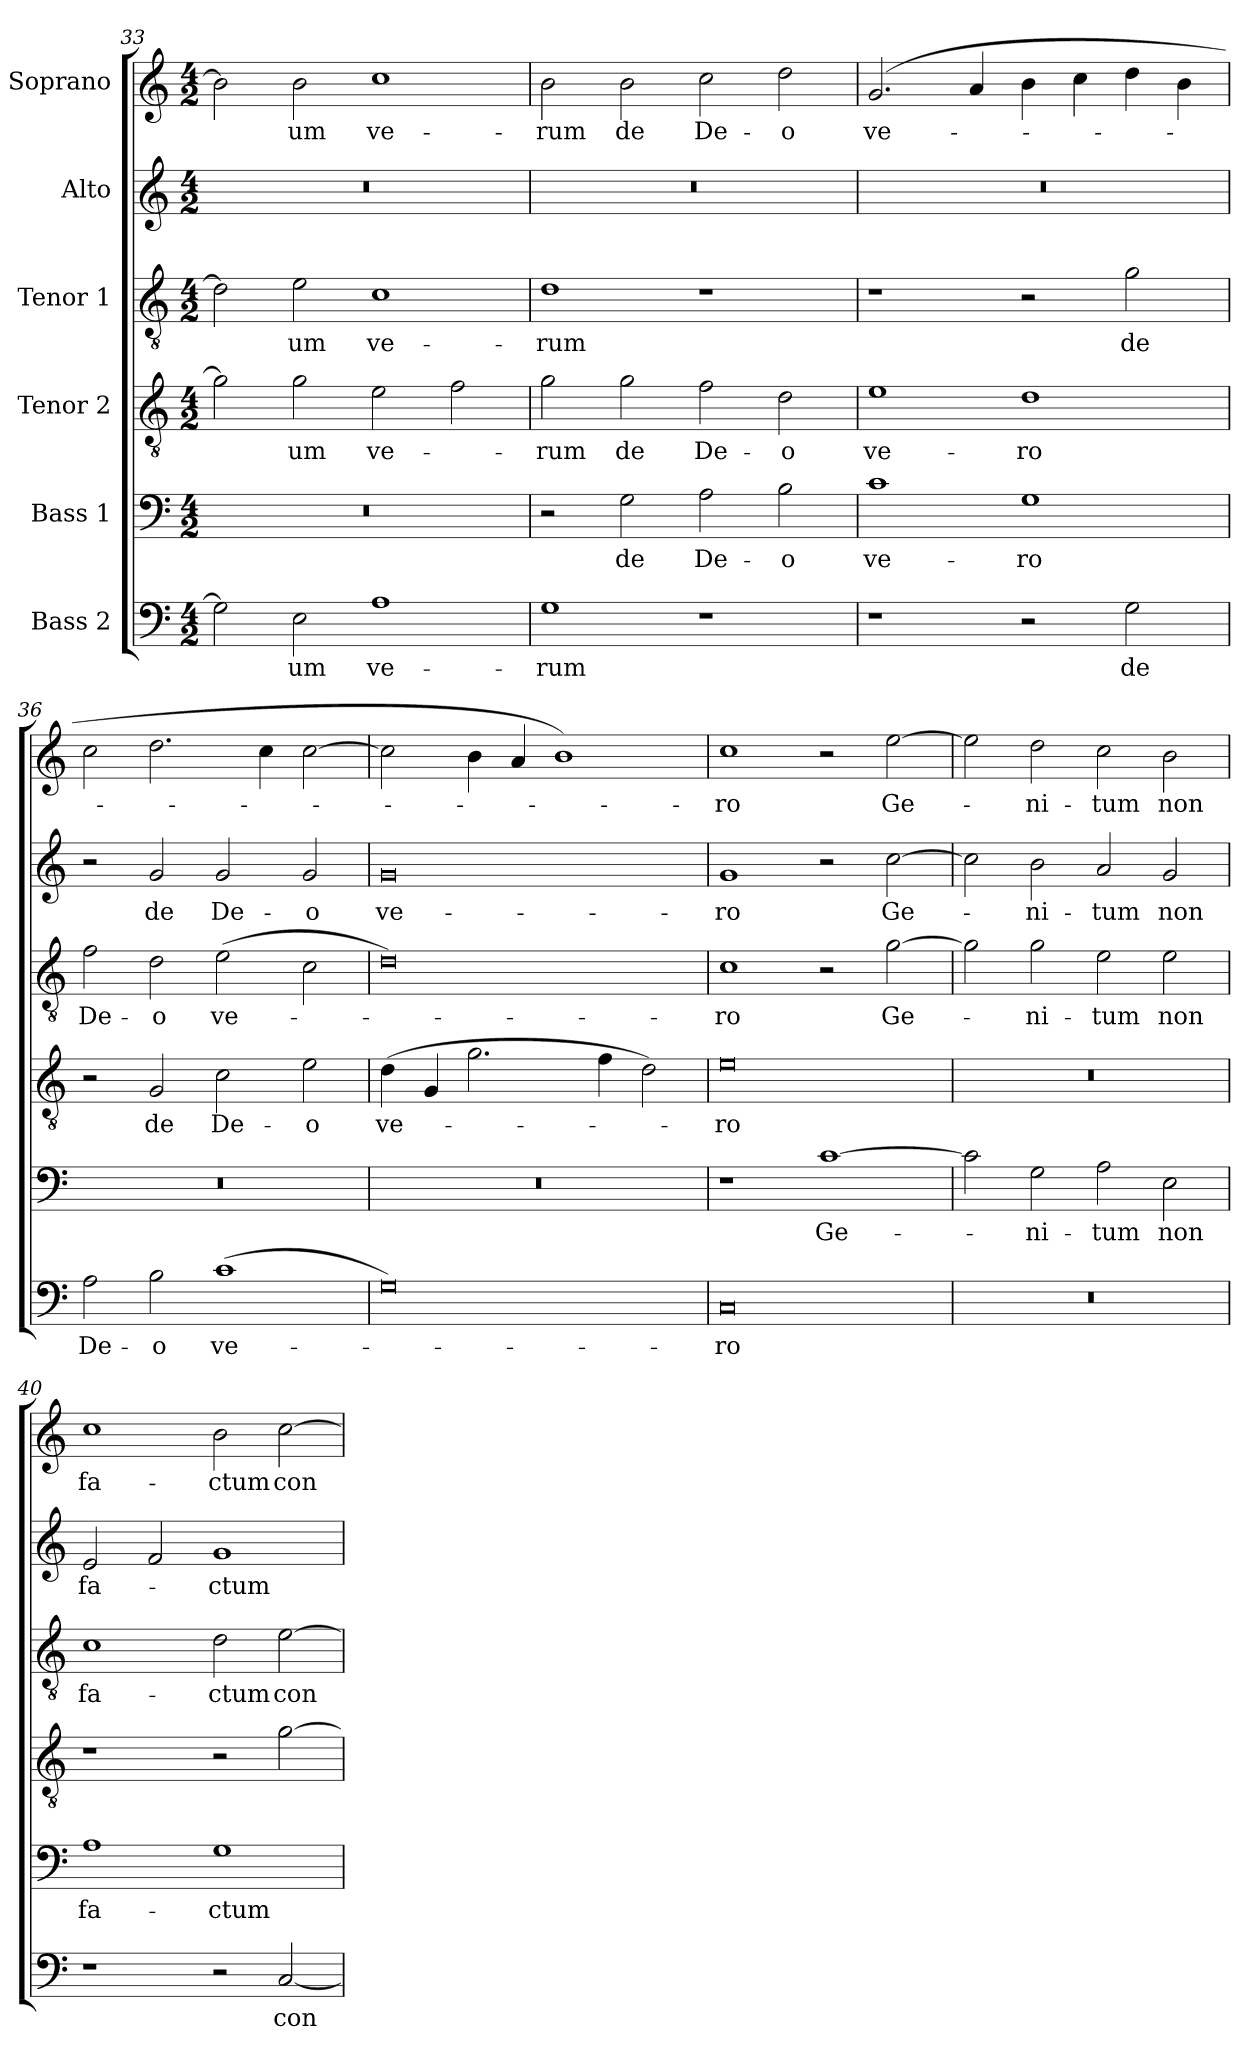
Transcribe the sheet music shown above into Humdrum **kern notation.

**kern	**text	**kern	**text	**kern	**text	**kern	**text	**kern	**text	**kern	**text
*part6	*part6	*part5	*part5	*part4	*part4	*part3	*part3	*part2	*part2	*part1	*part1
*staff6	*staff6	*staff5	*staff5	*staff4	*staff4	*staff3	*staff3	*staff2	*staff2	*staff1	*staff1
*I"Bass 2	*	*I"Bass 1	*	*I"Tenor 2	*	*I"Tenor 1	*	*I"Alto	*	*I"Soprano	*
*clefF4	*	*clefF4	*	*clefGv2	*	*clefGv2	*	*clefG2	*	*clefG2	*
*k[]	*	*k[]	*	*k[]	*	*k[]	*	*k[]	*	*k[]	*
*C:	*	*C:	*	*C:	*	*C:	*	*C:	*	*C:	*
*M4/2	*	*M4/2	*	*M4/2	*	*M4/2	*	*M4/2	*	*M4/2	*
=33	=33	=33	=33	=33	=33	=33	=33	=33	=33	=33	=33
2G\]	.	0r	.	2g\]	.	2d\]	.	0r	.	2b\]	.
2E\	-um	.	.	2g\	-um	2e\	-um	.	.	2b\	-um
1A	ve-	.	.	2e\	ve-	1c	ve-	.	.	1cc	ve-
.	.	.	.	2f\	.	.	.	.	.	.	.
=34	=34	=34	=34	=34	=34	=34	=34	=34	=34	=34	=34
1G	-rum	2r	.	2g\	-rum	1d	-rum	0r	.	2b\	-rum
.	.	2G\	de	2g\	de	.	.	.	.	2b\	de
1r	.	2A\	De-	2f\	De-	1r	.	.	.	2cc\	De-
.	.	2B\	-o	2d\	-o	.	.	.	.	2dd\	-o
!!LO:PB:g=z
=35	=35	=35	=35	=35	=35	=35	=35	=35	=35	=35	=35
1r	.	1c	ve-	1e	ve-	1r	.	0r	.	(2.g/	ve-
.	.	.	.	.	.	.	.	.	.	4a/	.
2r	.	1G	-ro	1d	-ro	2r	.	.	.	4b\	.
.	.	.	.	.	.	.	.	.	.	4cc\	.
2G\	de	.	.	.	.	2g\	de	.	.	4dd\	.
.	.	.	.	.	.	.	.	.	.	4b\	.
=36	=36	=36	=36	=36	=36	=36	=36	=36	=36	=36	=36
2A\	De-	0r	.	2r	.	2f\	De-	2r	.	2cc\	.
2B\	-o	.	.	2G/	de	2d\	-o	2g/	de	2.dd\	.
(1c	ve-	.	.	2c\	De-	(2e\	ve-	2g/	De-	.	.
.	.	.	.	.	.	.	.	.	.	4cc\	.
.	.	.	.	2e\	-o	2c\	.	2g/	-o	[2cc\	.
=37	=37	=37	=37	=37	=37	=37	=37	=37	=37	=37	=37
0G)	.	0r	.	(4d\	ve-	0d)	.	0g	ve-	2cc\]	.
.	.	.	.	4G/	.	.	.	.	.	.	.
.	.	.	.	2.g\	.	.	.	.	.	4b\	.
.	.	.	.	.	.	.	.	.	.	4a/	.
.	.	.	.	.	.	.	.	.	.	1b)	.
.	.	.	.	4f\	.	.	.	.	.	.	.
.	.	.	.	2d\)	.	.	.	.	.	.	.
=38	=38	=38	=38	=38	=38	=38	=38	=38	=38	=38	=38
0C	-ro	1r	.	0e	-ro	1c	ro	1g	ro	1cc	-ro
.	.	[1c	Ge-	.	.	2r	.	2r	.	2r	.
.	.	.	.	.	.	[2g\	Ge-	[2cc\	Ge-	[2ee\	Ge-
=39	=39	=39	=39	=39	=39	=39	=39	=39	=39	=39	=39
0r	.	2c\]	.	0r	.	2g\]	.	2cc\]	.	2ee\]	.
.	.	2G\	-ni-	.	.	2g\	-ni-	2b\	-ni-	2dd\	-ni-
.	.	2A\	-tum	.	.	2e\	-tum	2a/	-tum	2cc\	-tum
.	.	2E\	non	.	.	2e\	non	2g/	non	2b\	non
=40	=40	=40	=40	=40	=40	=40	=40	=40	=40	=40	=40
1r	.	1A	fa-	1r	.	1c	-fa-	2e/	fa-	1cc	fa-
.	.	.	.	.	.	.	.	2f/	.	.	.
2r	.	1G	-ctum	2r	.	2d\	ctum	1g	-ctum	2b\	-ctum
[2C/	con	.	.	[2g\	.	[2e\	con	.	.	[2cc\	con
=	=	=	=	=	=	=	=	=	=	=	=
*-	*-	*-	*-	*-	*-	*-	*-	*-	*-	*-	*-
